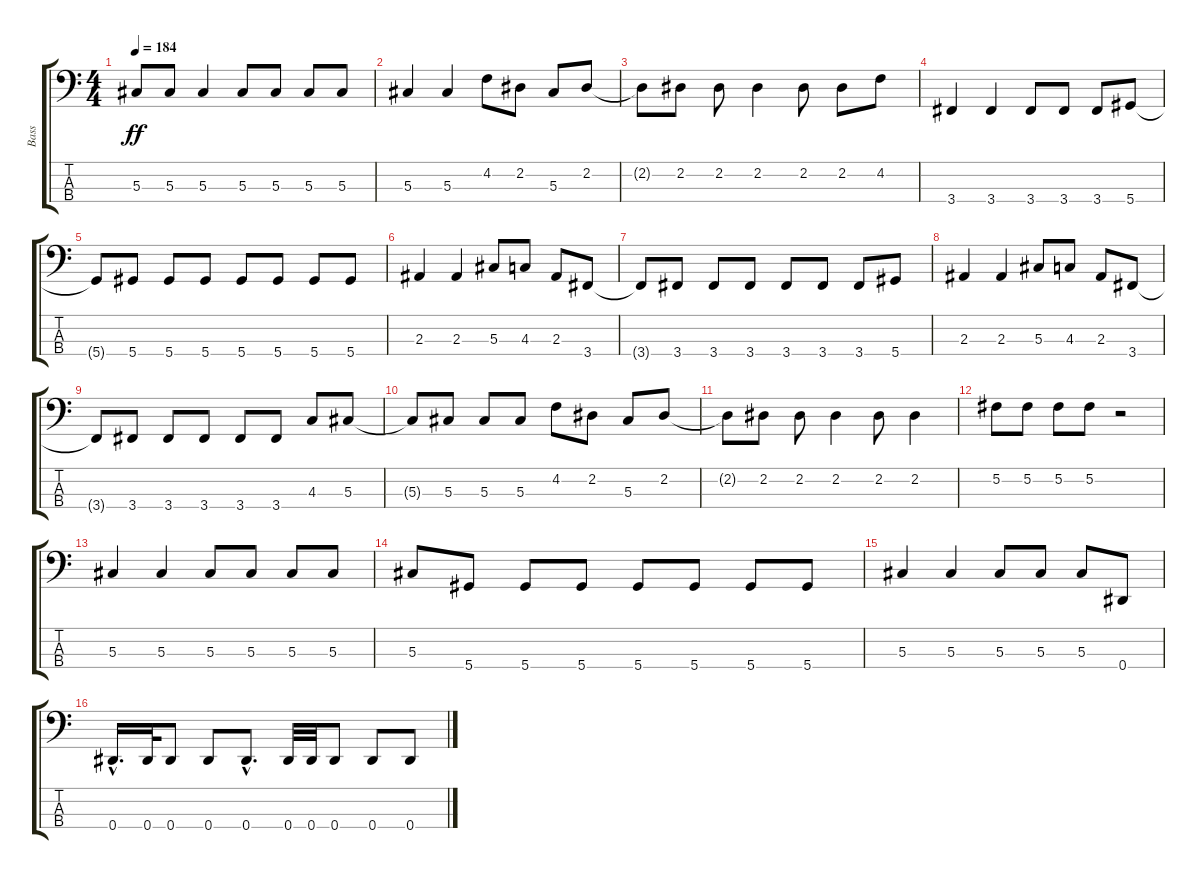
\track ("Bass" "Bass") {instrument electricbasspick}
\staff {score tabs}
\tuning (Gb2 Db2 Ab1 Eb1) {hide}
\ts (4 4)
\tempo 184
\clef f4
\ks c
5.3{t}.8{dy ff} 5.3.8 5.3.4 5.3.8 5.3.8 5.3.8 5.3.8 |
5.3.4 5.3.4 4.2.8 2.2.8 5.3.8 2.2.8 |
2.2{t}.8 2.2.8 2.2.8 2.2.4 2.2.8 2.2.8 4.2.8 |
3.4.4 3.4.4 3.4.8 3.4.8 3.4.8 5.4.8 |
5.4{t}.8 5.4.8 5.4.8 5.4.8 5.4.8 5.4.8 5.4.8 5.4.8 |
2.3.4 2.3.4 5.3.8 4.3.8 2.3.8 3.4.8 |
3.4{t}.8 3.4.8 3.4.8 3.4.8 3.4.8 3.4.8 3.4.8 5.4.8 |
2.3.4 2.3.4 5.3.8 4.3.8 2.3.8 3.4.8 |
3.4{t}.8 3.4.8 3.4.8 3.4.8 3.4.8 3.4.8 4.3.8 5.3.8 |
5.3{t}.8 5.3.8 5.3.8 5.3.8 4.2.8 2.2.8 5.3.8 2.2.8 |
2.2{t}.8 2.2.8 2.2.8 2.2.4 2.2.8 2.2.4 |
5.2.8 5.2.8 5.2.8 5.2.8 r.2 |
5.3.4 5.3.4 5.3.8 5.3.8 5.3.8 5.3.8 |
5.3.8 5.4.8 5.4.8 5.4.8 5.4.8 5.4.8 5.4.8 5.4.8 |
5.3.4 5.3.4 5.3.8 5.3.8 5.3.8 0.4.8 |
0.4{hac}.16{d} 0.4.32 0.4.8 0.4.8 0.4{hac}.8{d} 0.4.32 0.4.32 0.4.8 0.4.8 0.4.8
